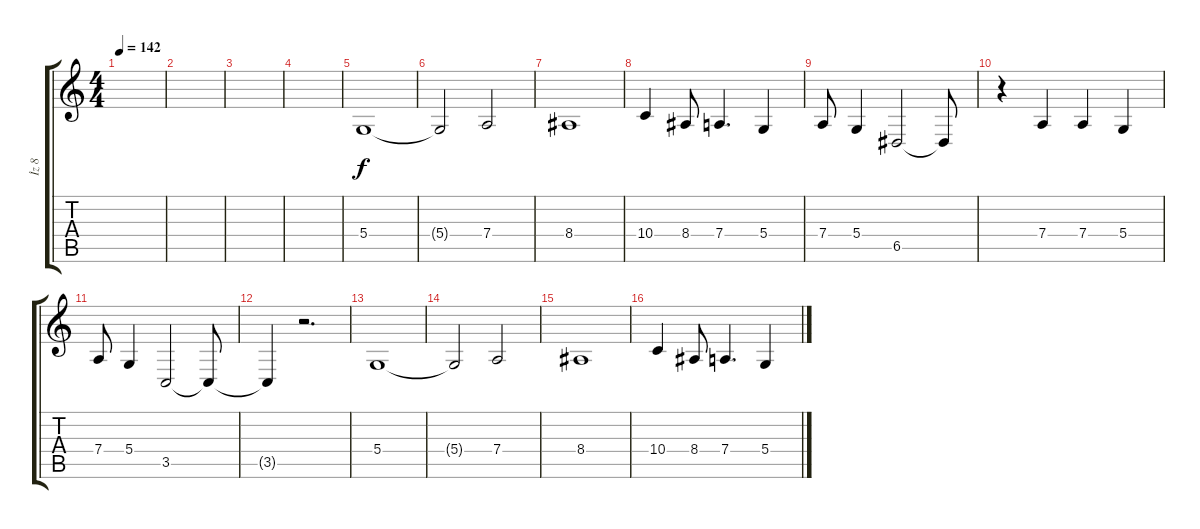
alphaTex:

\track ("İz 8" "İz 8") {instrument cello}
\staff {score tabs}
\tuning (E4 B3 G3 D3 A2 E2) {hide}
\ts (4 4)
\tempo 142
\clef g2
\ks c
|
|
|
|
5.4.1 |
5.4{t}.2 7.4.2 |
8.4.1 |
10.4.4 8.4.8 7.4.4{d} 5.4.4 |
7.4.8 5.4.4 6.5.2 6.5{t}.8 |
r.4 7.4.4 7.4.4 5.4.4 |
7.4.8 5.4.4 3.5.2 3.5{t}.8 |
3.5{t}.4 r.2{d} |
5.4.1 |
5.4{t}.2 7.4.2 |
8.4.1 |
10.4.4 8.4.8 7.4.4{d} 5.4.4
